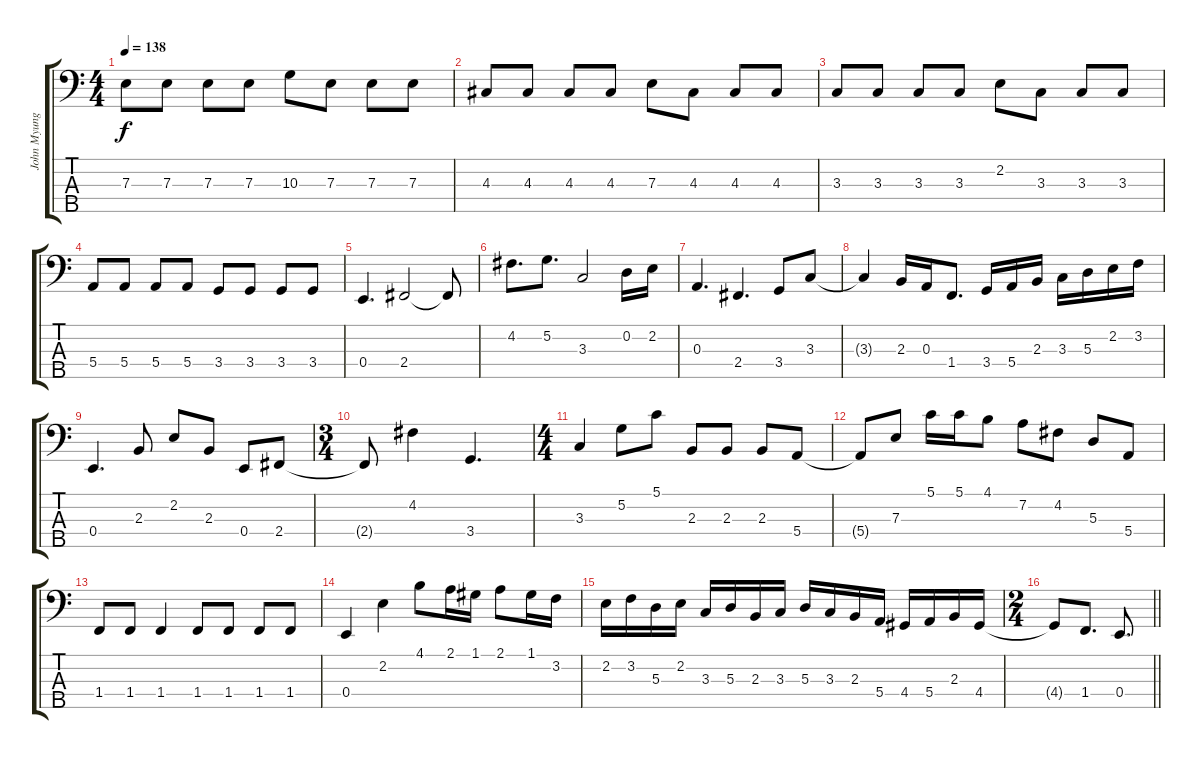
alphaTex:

\track ("John Myung" "John Myung") {instrument electricbassfinger}
\staff {score tabs}
\tuning (G2 D2 A1 E1 B0) {hide}
\ts (4 4)
\tempo 138
\clef f4
\ks c
7.3.8{dy f} 7.3.8 7.3.8 7.3.8 10.3.8 7.3.8 7.3.8 7.3.8 |
4.3.8 4.3.8 4.3.8 4.3.8 7.3.8 4.3.8 4.3.8 4.3.8 |
3.3.8 3.3.8 3.3.8 3.3.8 2.2.8 3.3.8 3.3.8 3.3.8 |
5.4.8 5.4.8 5.4.8 5.4.8 3.4.8 3.4.8 3.4.8 3.4.8 |
0.4.4{d} 2.4.2 2.4{t}.8 |
4.2.8{d} 5.2.8{d} 3.3.2 0.2.16 2.2.16 |
0.3.4{d} 2.4.4{d} 3.4.8 3.3.8 |
3.3{t}.4 2.3.16 0.3.16 1.4.8{d} 3.4.16 5.4.16 2.3.16 3.3.16 5.3.16 2.2.16 3.2.16 |
0.4.4{d} 2.3.8 2.2.8 2.3.8 0.4.8 2.4.8 |
\ts (3 4)
2.4{t}.8 4.2.4 3.4.4{d} |
\ts (4 4)
3.3.4 5.2.8 5.1.8 2.3.8 2.3.8 2.3.8 5.4.8 |
5.4{t}.8 7.3.8 5.1.16 5.1.16 4.1.8 7.2.8 4.2.8 5.3.8 5.4.8 |
1.4.8 1.4.8 1.4.4 1.4.8 1.4.8 1.4.8 1.4.8 |
0.4.4 2.2.4 4.1.8 2.1.16 1.1.16 2.1.8 1.1.16 3.2.16 |
2.2.16 3.2.16 5.3.16 2.2.16 3.3.16 5.3.16 2.3.16 3.3.16 5.3.16 3.3.16 2.3.16 5.4.16 4.4.16 5.4.16 2.3.16 4.4.16 |
\ts (2 4)
\barLineRight lightlight
4.4{t}.8 1.4.8{d} 0.4.8{d}
